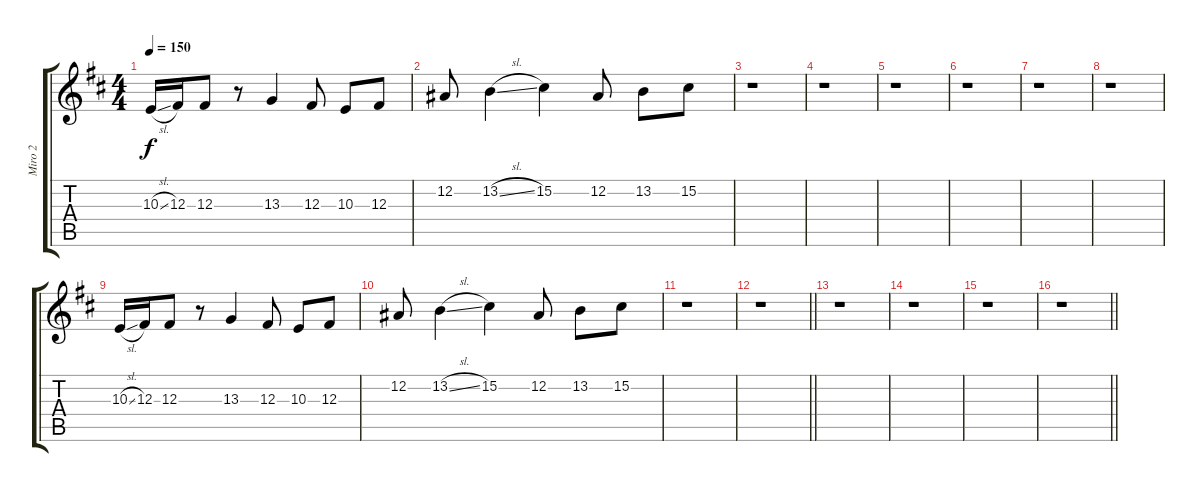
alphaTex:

\track ("Miro 2" "Miro 2") {instrument sitar}
\staff {score tabs}
\tuning (Eb4 Bb3 Gb3 Db3 Ab2 Eb2) {hide}
\ts (4 4)
\tempo 150
\clef g2
\ks bminor
10.3{sl}.16{dy f} 12.3.16 12.3.8 r.8 13.3.4 12.3.8 10.3.8 12.3.8 |
12.2.8 13.2{sl}.4 15.2.4 12.2.8 13.2.8 15.2.8 |
r.1 |
r.1 |
r.1 |
r.1 |
r.1 |
r.1 |
10.3{sl}.16 12.3.16 12.3.8 r.8 13.3.4 12.3.8 10.3.8 12.3.8 |
12.2.8 13.2{sl}.4 15.2.4 12.2.8 13.2.8 15.2.8 |
r.1 |
\barLineRight lightlight
r.1 |
r.1 |
r.1 |
r.1 |
\barLineRight lightlight
r.1
